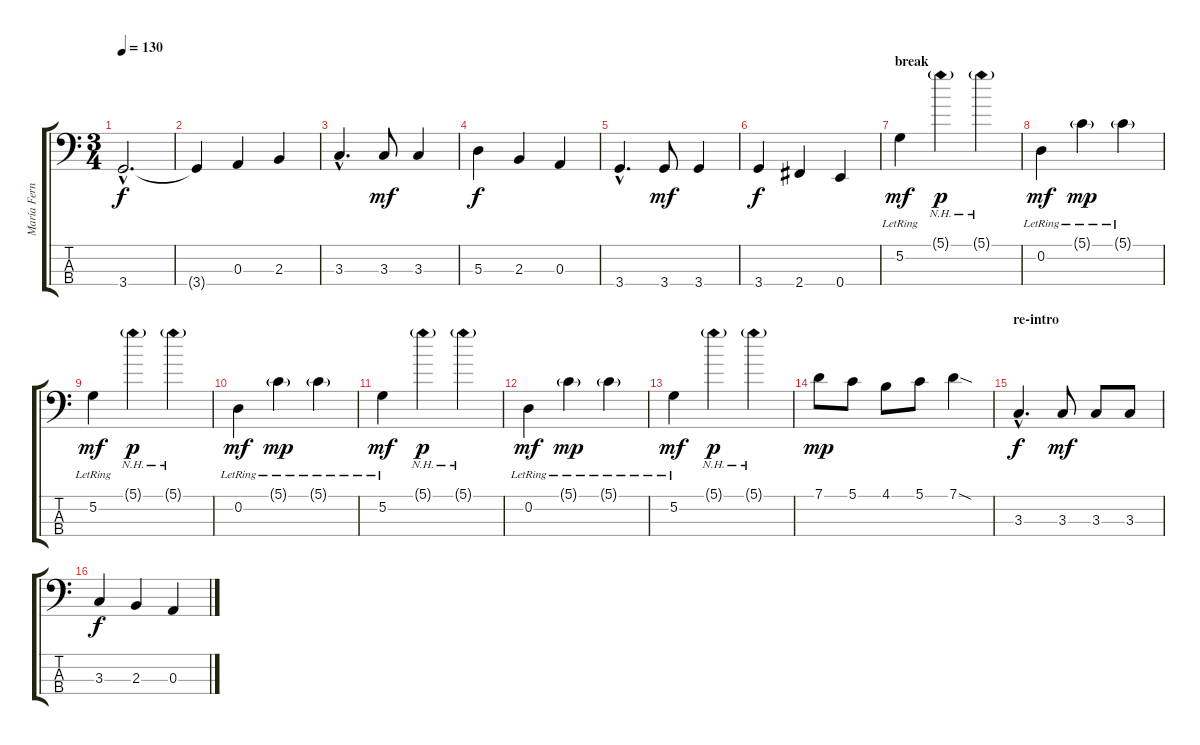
\track ("María Fernanda (bajo)" "María Fern") {instrument electricbassfinger}
\staff {score tabs}
\tuning (G2 D2 A1 E1) {hide}
\ts (3 4)
\tempo 130
\clef f4
\ks c
3.4{hac}.2{d dy f} |
3.4{t}.4 0.3.4 2.3.4 |
3.3{hac}.4{d} 3.3.8{dy mf} 3.3.4 |
5.3.4{dy f} 2.3.4 0.3.4 |
3.4{hac}.4{d} 3.4.8{dy mf} 3.4.4 |
3.4.4{dy f} 2.4.4 0.4.4 |
\section ("" "break")
5.2{lr}.4{dy mf} 5.1{nh g}.4{dy p} 5.1{nh g}.4 |
0.2{lr}.4{dy mf} 5.1{g lr}.4{dy mp} 5.1{g lr}.4 |
5.2{lr}.4{dy mf} 5.1{nh g}.4{dy p} 5.1{nh g}.4 |
0.2{lr}.4{dy mf} 5.1{g lr}.4{dy mp} 5.1{g lr}.4 |
5.2{lr}.4{dy mf} 5.1{nh g}.4{dy p} 5.1{nh g}.4 |
0.2{lr}.4{dy mf} 5.1{g lr}.4{dy mp} 5.1{g lr}.4 |
5.2{lr}.4{dy mf} 5.1{nh g}.4{dy p} 5.1{nh g}.4 |
7.1.8{dy mp} 5.1.8 4.1.8 5.1.8 7.1{sod}.4 |
\section ("" "re-intro")
3.3{hac}.4{d dy f} 3.3.8{dy mf} 3.3.8 3.3.8 |
3.3.4{dy f} 2.3.4 0.3.4
